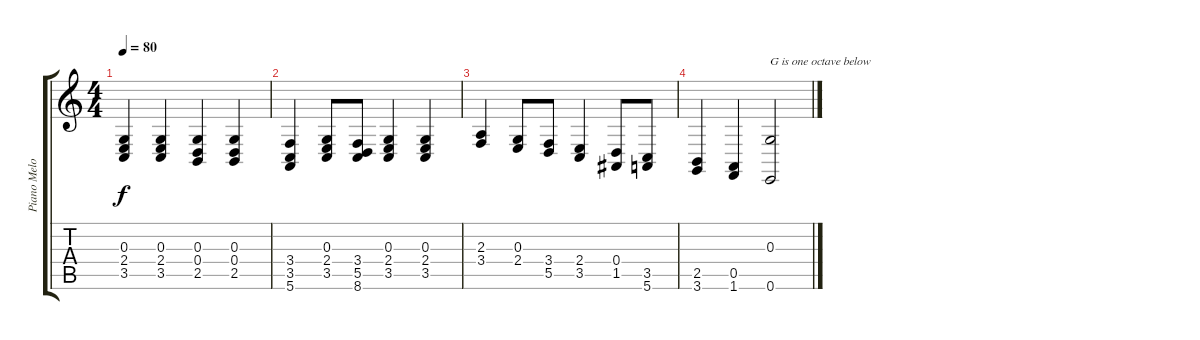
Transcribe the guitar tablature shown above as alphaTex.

\track ("Piano Melody" "Piano Melo") {instrument acousticgrandpiano}
\staff {score tabs}
\tuning (E4 B3 G3 D3 A2 E2) {hide}
\ts (4 4)
\tempo 80
\clef g2
\ks c
(0.3 2.4 3.5).4{dy f} (0.3 2.4 3.5).4 (0.3 0.4 2.5).4 (0.3 0.4 2.5).4 |
(3.4 3.5 5.6).4 (0.3 2.4 3.5).8 (3.4 5.5 8.6).8 (0.3 2.4 3.5).4 (0.3 2.4 3.5).4 |
(2.3 3.4).4 (0.3 2.4).8 (3.4 5.5).8 (2.4 3.5).4 (0.4 1.5).8 (3.5 5.6).8 |
(2.5 3.6).4 (0.5 1.6).4 (0.3 0.6).2{txt "G is one octave below"}
